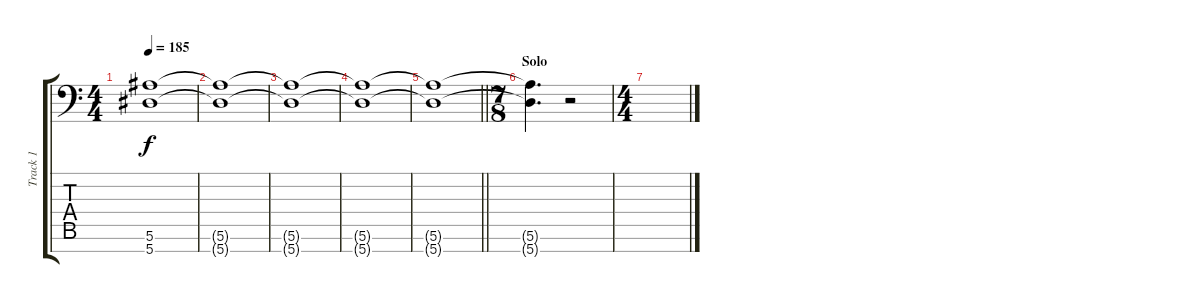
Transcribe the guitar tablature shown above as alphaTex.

\track ("Track 1" "Track 1") {instrument overdrivenguitar}
\staff {score tabs}
\tuning (F4 C4 Ab3 Eb3 Bb2 F2 Bb1) {hide}
\ts (4 4)
\tempo 185
\clef f4
\ks c
(5.6{t} 5.7{t}).1{dy f} |
(5.6{t} 5.7{t}).1 |
(5.6{t} 5.7{t}).1 |
(5.6{t} 5.7{t}).1 |
\barLineRight lightlight
(5.6{t} 5.7{t}).1 |
\ts (7 8)
\section ("" "Solo")
(5.6{t} 5.7{t}).4{d} r.2 |
\ts (4 4)
